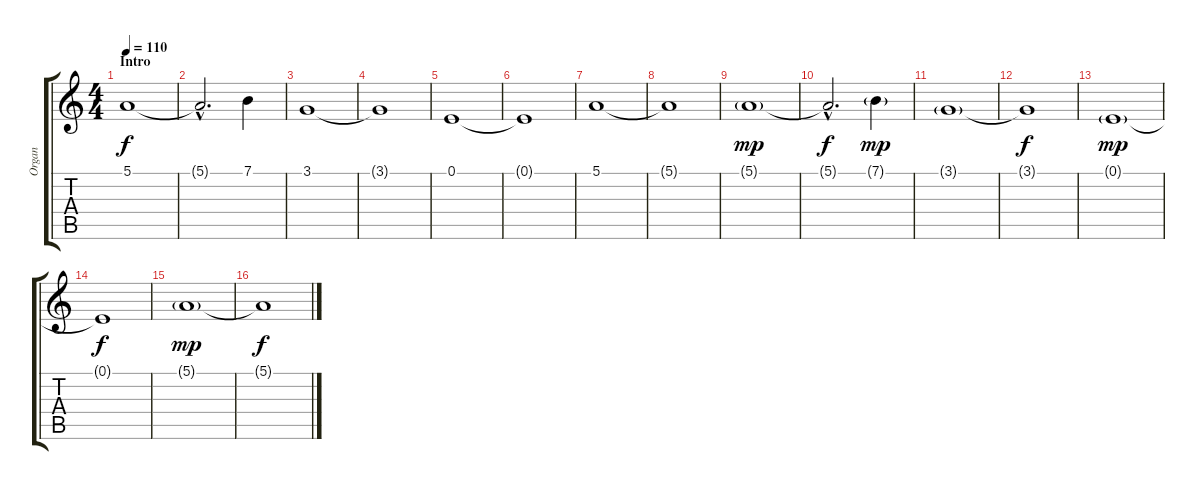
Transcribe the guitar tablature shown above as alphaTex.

\track ("Organ" "Organ") {instrument reedorgan}
\staff {score tabs}
\tuning (E4 B3 G3 D3 A2 E2) {hide}
\ts (4 4)
\section ("" "Intro")
\tempo 110
\clef g2
\ks c
5.1.1{dy f instrument reedorgan} |
5.1{hac t}.2{d} 7.1.4 |
3.1.1 |
3.1{t}.1 |
0.1.1 |
0.1{t}.1 |
5.1.1 |
5.1{t}.1 |
5.1{g}.1{dy mp} |
5.1{hac t}.2{d dy f} 7.1{g}.4{dy mp} |
3.1{g}.1 |
3.1{t}.1{dy f} |
0.1{g}.1{dy mp} |
0.1{t}.1{dy f} |
5.1{g}.1{dy mp} |
5.1{t}.1{dy f}
